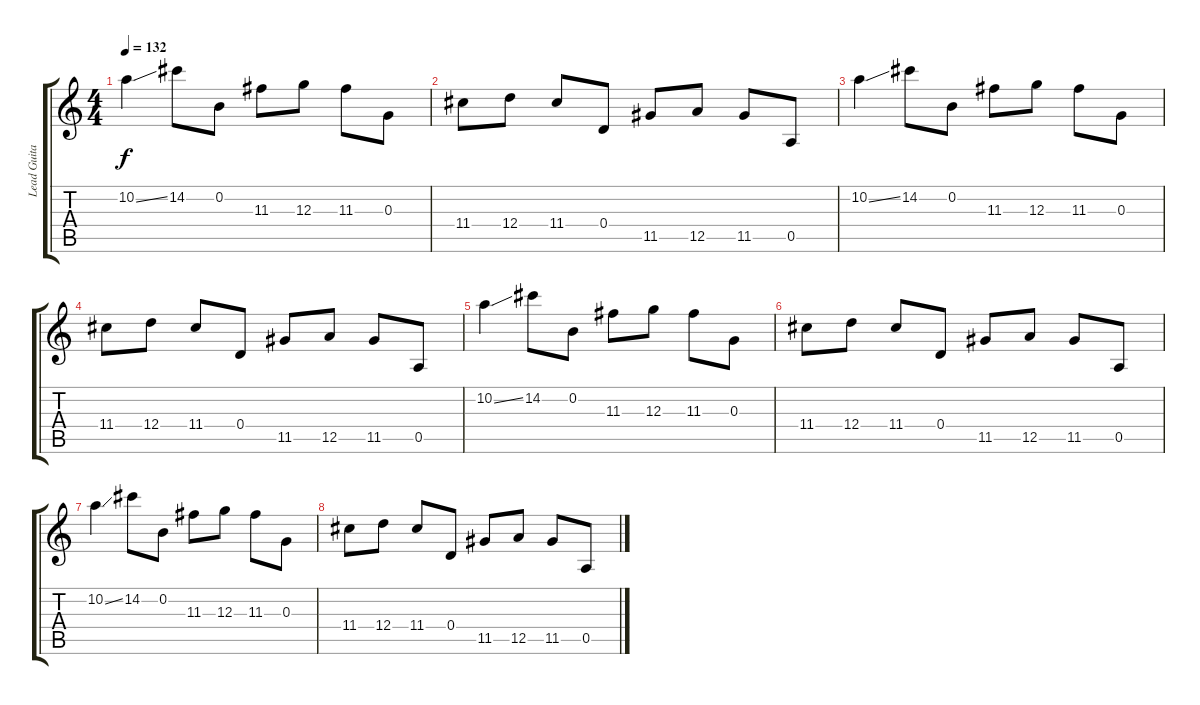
\track ("Lead Guitar " "Lead Guita") {instrument distortionguitar}
\staff {score tabs}
\tuning (E4 B3 G3 D3 A2 D2) {hide}
\ts (4 4)
\tempo 132
\clef g2
\ks c
10.2{ss}.4{dy f} 14.2.8 0.2.8 11.3.8 12.3.8 11.3.8 0.3.8 |
11.4.8 12.4.8 11.4.8 0.4.8 11.5.8 12.5.8 11.5.8 0.5.8 |
10.2{ss}.4 14.2.8 0.2.8 11.3.8 12.3.8 11.3.8 0.3.8 |
11.4.8 12.4.8 11.4.8 0.4.8 11.5.8 12.5.8 11.5.8 0.5.8 |
10.2{ss}.4 14.2.8 0.2.8 11.3.8 12.3.8 11.3.8 0.3.8 |
11.4.8 12.4.8 11.4.8 0.4.8 11.5.8 12.5.8 11.5.8 0.5.8 |
10.2{ss}.4 14.2.8 0.2.8 11.3.8 12.3.8 11.3.8 0.3.8 |
11.4.8 12.4.8 11.4.8 0.4.8 11.5.8 12.5.8 11.5.8 0.5.8
